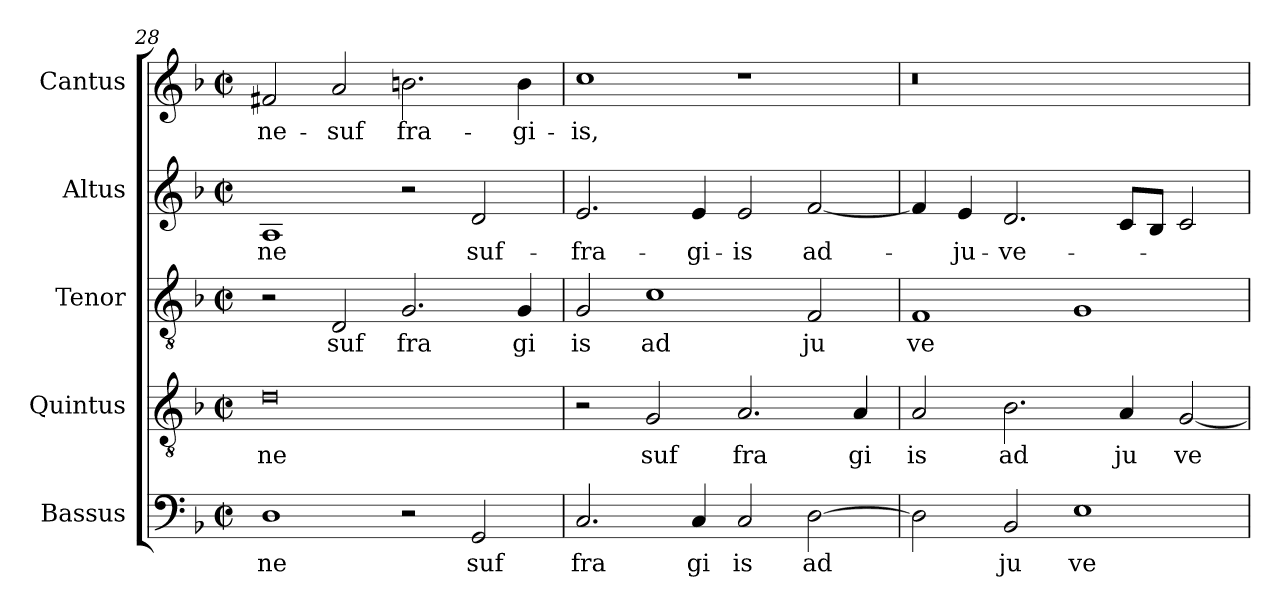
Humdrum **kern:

**kern	**text	**kern	**text	**kern	**text	**kern	**text	**kern	**text
*part5	*part5	*part4	*part4	*part3	*part3	*part2	*part2	*part1	*part1
*staff5	*staff5	*staff4	*staff4	*staff3	*staff3	*staff2	*staff2	*staff1	*staff1
*I"Bassus	*	*I"Quintus	*	*I"Tenor	*	*I"Altus	*	*I"Cantus	*
*clefF4	*	*clefGv2	*	*clefGv2	*	*clefG2	*	*clefG2	*
*k[b-]	*	*k[b-]	*	*k[b-]	*	*k[b-]	*	*k[b-]	*
*F:	*	*F:	*	*F:	*	*F:	*	*F:	*
*M2/2	*	*M2/2	*	*M2/2	*	*M2/2	*	*M2/2	*
*met(c|)	*	*met(c|)	*	*met(c|)	*	*met(c|)	*	*met(c|)	*
=28	=28	=28	=28	=28	=28	=28	=28	=28	=28
!	!LO:LY:b:cj	!	!LO:LY:b:cj	!	!	!	!LO:LY:b:cj	!	!LO:LY:b:cj
1D	ne	0d	ne	2r	.	1A	-ne	2f#X/	-ne-
!	!	!	!	!	!LO:LY:b:cj	!	!	!	!LO:LY:b:cj
.	.	.	.	2D/	suf	.	.	2a/	-suf
!	!	!	!	!	!LO:LY:b:cj	!	!	!	!LO:LY:b:cj
2r	.	.	.	2.G/	fra	2r	.	2.bn\	fra-
!	!LO:LY:b:cj	!	!	!	!	!	!LO:LY:b:cj	!	!
2GG/	suf	.	.	.	.	2d/	suf-	.	.
!	!	!	!	!	!LO:LY:b:cj	!	!	!	!LO:LY:b:cj
.	.	.	.	4G/	gi	.	.	4b\	-gi-
=29	=29	=29	=29	=29	=29	=29	=29	=29	=29
!	!LO:LY:b:cj	!	!	!	!LO:LY:b:cj	!	!LO:LY:b:cj	!	!LO:LY:b:cj
2.C/	fra	2r	.	2G/	is	2.e/	-fra-	1cc	-is,
!	!	!	!LO:LY:b:cj	!	!LO:LY:b:cj	!	!	!	!
.	.	2G/	suf	1c	ad	.	.	.	.
!	!LO:LY:b:cj	!	!	!	!	!	!LO:LY:b:cj	!	!
4C/	gi	.	.	.	.	4e/	-gi-	.	.
!	!LO:LY:b:cj	!	!LO:LY:b:cj	!	!	!	!LO:LY:b:cj	!	!
2C/	is	2.A/	fra	.	.	2e/	-is	1r	.
!	!LO:LY:b:cj	!	!	!	!LO:LY:b:cj	!	!LO:LY:b:cj	!	!
[>2D\	ad	.	.	2F/	ju	[<2f/	ad-	.	.
!	!	!	!LO:LY:b:cj	!	!	!	!	!	!
.	.	4A/	gi	.	.	.	.	.	.
=30	=30	=30	=30	=30	=30	=30	=30	=30	=30
!	!	!	!LO:LY:b:cj	!	!LO:LY:b:cj	!	!	!	!
2D\]	.	2A/	is	1F	ve	4f/]	.	0r	.
!	!	!	!	!	!	!	!LO:LY:b:cj	!	!
.	.	.	.	.	.	4e/	-ju-	.	.
!	!LO:LY:b:cj	!	!LO:LY:b:cj	!	!	!	!LO:LY:b:cj	!	!
2BB-/	ju	2.B-\	ad	.	.	2.d/	-ve-	.	.
!	!LO:LY:b:cj	!	!	!	!	!	!	!	!
1E	ve	.	.	1G	.	.	.	.	.
!	!	!	!LO:LY:b:cj	!	!	!	!	!	!
.	.	4A/	ju	.	.	8c/L	.	.	.
.	.	.	.	.	.	8B-/J	.	.	.
!	!	!	!LO:LY:b:cj	!	!	!	!	!	!
.	.	[>2G/	ve	.	.	2c/	.	.	.
=	=	=	=	=	=	=	=	=	=
*-	*-	*-	*-	*-	*-	*-	*-	*-	*-
